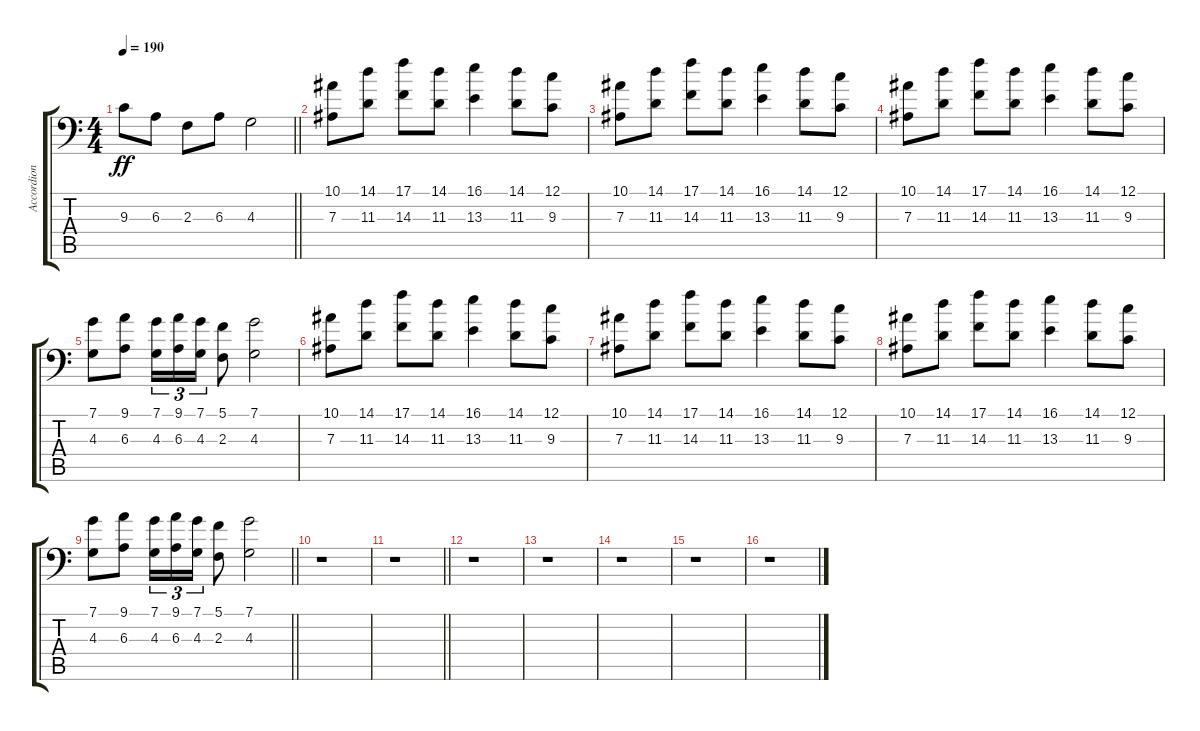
\track ("Accordion" "Accordion") {instrument accordion}
\staff {score tabs}
\tuning (C4 G3 Eb3 Bb2 F2 Bb1) {hide}
\ts (4 4)
\tempo 190
\clef f4
\barLineRight lightlight
\ks c
9.3.8{dy ff} 6.3.8 2.3.8 6.3.8 4.3.2 |
(10.1 7.3).8 (14.1 11.3).8 (17.1 14.3).8 (14.1 11.3).8 (16.1 13.3).4 (14.1 11.3).8 (12.1 9.3).8 |
(10.1 7.3).8 (14.1 11.3).8 (17.1 14.3).8 (14.1 11.3).8 (16.1 13.3).4 (14.1 11.3).8 (12.1 9.3).8 |
(10.1 7.3).8 (14.1 11.3).8 (17.1 14.3).8 (14.1 11.3).8 (16.1 13.3).4 (14.1 11.3).8 (12.1 9.3).8 |
(7.1 4.3).8 (9.1 6.3).8 (7.1 4.3).16{tu (3 2)} (9.1 6.3).16{tu (3 2)} (7.1 4.3).16{tu (3 2)} (5.1 2.3).8 (7.1 4.3).2 |
(10.1 7.3).8 (14.1 11.3).8 (17.1 14.3).8 (14.1 11.3).8 (16.1 13.3).4 (14.1 11.3).8 (12.1 9.3).8 |
(10.1 7.3).8 (14.1 11.3).8 (17.1 14.3).8 (14.1 11.3).8 (16.1 13.3).4 (14.1 11.3).8 (12.1 9.3).8 |
(10.1 7.3).8 (14.1 11.3).8 (17.1 14.3).8 (14.1 11.3).8 (16.1 13.3).4 (14.1 11.3).8 (12.1 9.3).8 |
\barLineRight lightlight
(7.1 4.3).8 (9.1 6.3).8 (7.1 4.3).16{tu (3 2)} (9.1 6.3).16{tu (3 2)} (7.1 4.3).16{tu (3 2)} (5.1 2.3).8 (7.1 4.3).2 |
r.1 |
\barLineRight lightlight
r.1 |
r.1 |
r.1 |
r.1 |
r.1 |
r.1
